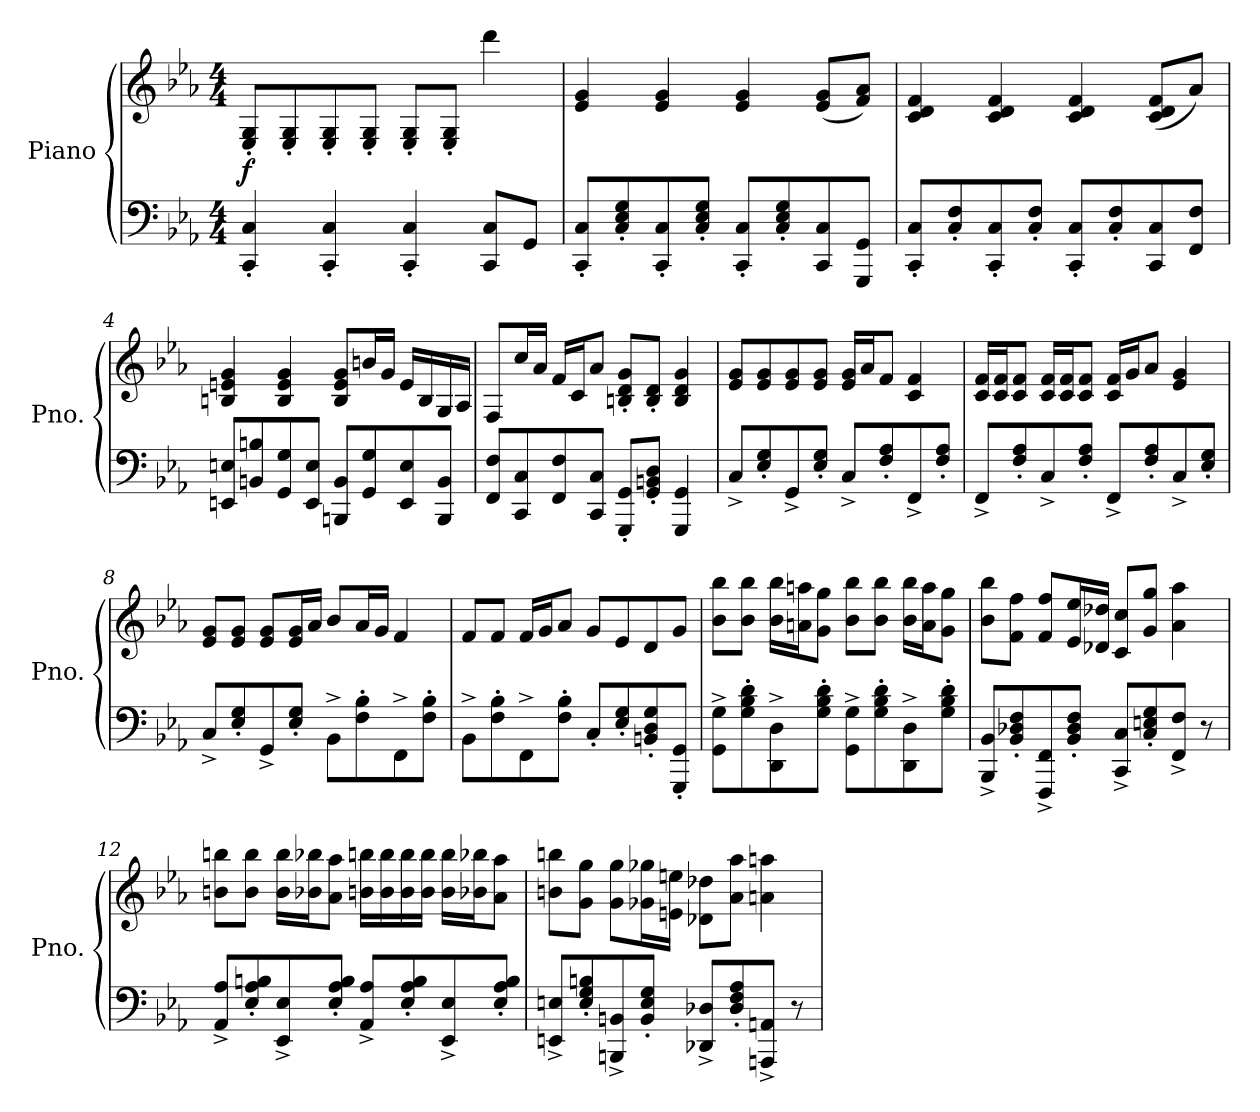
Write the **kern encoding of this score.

**kern	**kern	**dynam
*part1	*part1	*part1
*staff2	*staff1	*staff1/2
*I"Piano	*	*
*I'Pno.	*	*
*clefF4	*clefG2	*
*k[b-e-a-]	*k[b-e-a-]	*
*M4/4	*M4/4	*
*MM84	*MM84	*
=1	=1	=1
!	!	!LO:DY:a=2
4CC/' 4C/'	8E-/' 8G/'L	f
.	8E-/' 8G/'	.
4CC/' 4C/'	8E-/' 8G/'	.
.	8E-/' 8G/'J	.
4CC/' 4C/'	8E-/' 8G/'L	.
.	8E-/' 8G/'J	.
8CC/ 8C/L	4ddd\	.
8GG/J	.	.
=2	=2	=2
8CC/' 8C/'L	4e-/ 4g/	.
8C/' 8E-/' 8G/'	.	.
8CC/' 8C/'	4e-/ 4g/	.
8C/' 8E-/' 8G/'J	.	.
8CC/' 8C/'L	4e-/ 4g/	.
8C/' 8E-/' 8G/'	.	.
8CC/ 8C/	(8e-/ 8g/L	.
8GGG/ 8GG/J	8f/ 8a-/J)	.
=3	=3	=3
8CC/' 8C/'L	4c/ 4d/ 4f/	.
8C/' 8F/'	.	.
8CC/' 8C/'	4c/ 4d/ 4f/	.
8C/' 8F/'J	.	.
8CC/' 8C/'L	4c/ 4d/ 4f/	.
8C/' 8F/'	.	.
8CC/ 8C/	(8c/ 8d/ 8f/L	.
8FF/ 8F/J	8a-/J)	.
!!LO:LB:g=z
=4	=4	=4
8EEn/ 8En/L	4Bn/ 4en/ 4g/	.
8BBn/ 8Bn/	.	.
8GG/ 8G/	4B/ 4e/ 4g/	.
8EE/ 8E/J	.	.
8BBBn/ 8BB/L	8B/ 8e/ 8g/L	.
8GG/ 8G/	16bn/L	.
.	16g/JJ	.
8EE/ 8E/	16e/LL	.
.	16B/	.
8BBB/ 8BB/J	16G/	.
.	16A-/JJ	.
=5	=5	=5
8FF/ 8F/L	8F/L	.
8CC/ 8C/	16cc/L	.
.	16a-/JJ	.
8FF/ 8F/	16f/LL	.
.	16c/J	.
8CC/ 8C/J	8a-/J	.
8GGG/' 8GG/'L	8Bn/' 8d/' 8g/'L	.
8GG/' 8BBn/' 8D/'J	8B/' 8d/'J	.
4GGG/ 4GG/	4B/ 4d/ 4g/	.
!!LO:LB:g=z
=6	=6	=6
8C^/L	8e-/ 8g/L	.
8E-/' 8G/'	8e-/ 8g/	.
8GG^/	8e-/ 8g/	.
8E-/' 8G/'J	8e-/ 8g/J	.
8C^/L	16e-/ 16g/LL	.
.	16a-/J	.
8F/' 8A-/'	8f/J	.
8FF^/	4c/ 4f/	.
8F/' 8A-/'J	.	.
=7	=7	=7
8FF^/L	16c/ 16f/LL	.
.	16c/ 16f/J	.
8F/' 8A-/'	8c/ 8f/J	.
8C^/	16c/ 16f/LL	.
.	16c/ 16f/J	.
8F/' 8A-/'J	8c/ 8f/J	.
8FF^/L	16c/ 16f/LL	.
.	16g/J	.
8F/' 8A-/'	8a-/J	.
8C^/	4e-/ 4g/	.
8E-/' 8G/'J	.	.
!!LO:LB:g=z
=8	=8	=8
8C^/L	8e-/ 8g/L	.
8E-/' 8G/'	8e-/ 8g/J	.
8GG^/	8e-/ 8g/L	.
8E-/' 8G/'J	16e-/ 16g/L	.
.	16a-/JJ	.
8BB-^\L	8b-/L	.
8F\' 8B-\'	16a-/L	.
.	16g/JJ	.
8FF^\	4f/	.
8F\' 8B-\'J	.	.
=9	=9	=9
8BB-^\L	8f/L	.
8F\' 8B-\'	8f/J	.
8FF^\	16f/LL	.
.	16g/J	.
8F\' 8B-\'J	8a-/J	.
8C'/L	8g/L	.
8E-/' 8G/'	8e-/	.
8BBn/' 8D/' 8G/'	8d/	.
8GGG/' 8GG/'J	8g/J	.
!!LO:LB:g=z
=10	=10	=10
8GG\^ 8G\^L	8b-\ 8bb-\L	.
8G\' 8B-\' 8d\'	8b-\ 8bb-\J	.
8DD\^ 8D\^	16b-\ 16bb-\LL	.
.	16an\ 16aan\J	.
8G\' 8B-\' 8d\'J	8g\ 8gg\J	.
8GG\^ 8G\^L	8b-\ 8bb-\L	.
8G\' 8B-\' 8d\'	8b-\ 8bb-\J	.
8DD\^ 8D\^	16b-\ 16bb-\LL	.
.	16a\ 16aa\J	.
8G\' 8B-\' 8d\'J	8g\ 8gg\J	.
=11	=11	=11
8BBB-/^ 8BB-/^L	8b-\ 8bb-\L	.
8BB-/' 8D-X/' 8F/'	8f\ 8ff\J	.
8FFF/^ 8FF/^	8f/ 8ff/L	.
8BB-/' 8D-/' 8F/'J	16e-/ 16ee-/L	.
.	16d-X/ 16dd-X/JJ	.
8CC/^ 8C/^L	8c/ 8cc/L	.
8C/' 8En/' 8G/'	8g/ 8gg/J	.
8FF/^ 8F/^J	4a-\ 4aa-\	.
8r	.	.
!!LO:PB:g=z
=12	=12	=12
8AA-/^ 8A-/^L	8bn\ 8bbn\L	.
8E-/' 8A-/' 8Bn/'	8b\ 8bb\J	.
8EE-/^ 8E-/^	16b\ 16bb\LL	.
.	16b-X\ 16bb-X\J	.
8E-/' 8A-/' 8B/'J	8a-\ 8aa-\J	.
8AA-/^ 8A-/^L	16bn\ 16bbn\LL	.
.	16b\ 16bb\	.
8E-/' 8A-/' 8B/'	16b\ 16bb\	.
.	16b\ 16bb\JJ	.
8EE-/^ 8E-/^	16b\ 16bb\LL	.
.	16b-X\ 16bb-X\J	.
8E-/' 8A-/' 8B/'J	8a-\ 8aa-\J	.
=13	=13	=13
8EEn/^ 8En/^L	8bn\ 8bbn\L	.
8E/' 8G/' 8Bn/'	8g\ 8gg\J	.
8BBBn/^ 8BBn/^	8g\ 8gg\L	.
8BB/' 8E/' 8G/'J	16g-X\ 16gg-X\L	.
.	16en\ 16een\JJ	.
8DD-X/^ 8D-X/^L	8d-X\ 8dd-X\L	.
8D-/' 8F/' 8A-/'	8a-\ 8aa-\J	.
8AAAn/^ 8AAn/^J	4an\ 4aan\	.
8r	.	.
=	=	=
*-	*-	*-
